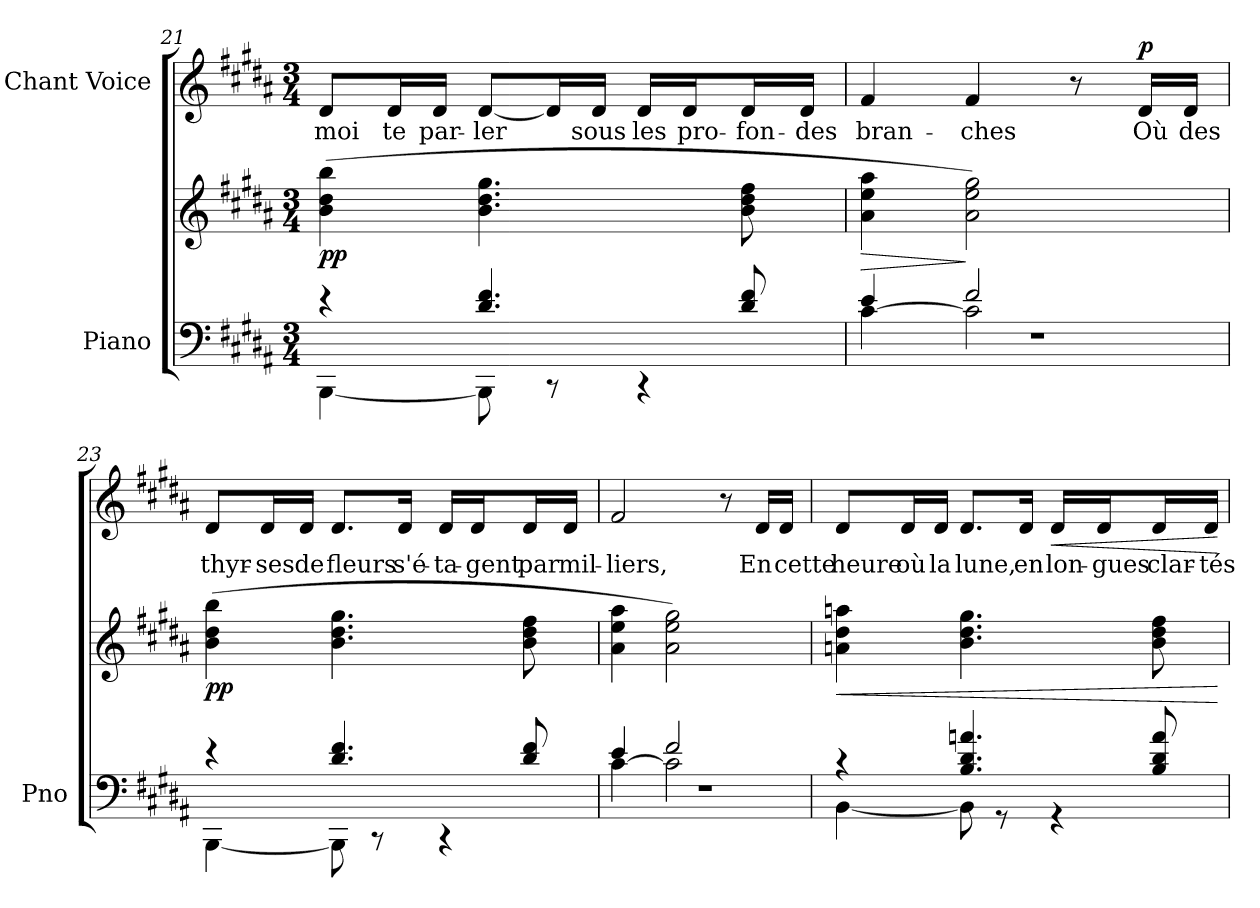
**kern	**kern	**dynam	**kern	**text	**dynam
*part2	*part2	*part2	*part1	*part1	*part1
*staff3	*staff2	*staff2/3	*staff1	*staff1	*staff1
*I"Piano	*	*	*I"Chant Voice	*	*
*I'Pno	*	*	*	*	*
*clefF4	*clefG2	*	*clefG2	*	*
*k[f#c#g#d#a#]	*k[f#c#g#d#a#]	*	*k[f#c#g#d#a#]	*	*
*M3/4	*M3/4	*	*M3/4	*	*
=21	=21	=21	=21	=21	=21
*^	*	*	*	*	*
!	!	!	!LO:DY:b	!	!LO:LY:b	!
4r	[4BBB\	(4b\ 4dd#\ 4bb\	pp	8d#/L	-moi	.
!	!	!	!	!	!LO:LY:b	!
.	.	.	.	16d#/L	te	.
!	!	!	!	!	!LO:LY:b	!
.	.	.	.	16d#/JJ	par-	.
!	!	!	!	!	!LO:LY:b	!
4.d#/ 4.f#/	8BBB\]	4.b\ 4.dd#\ 4.gg#\	.	[8d#/L	-ler	.
.	8r	.	.	16d#/L]	.	.
!	!	!	!	!	!LO:LY:b	!
.	.	.	.	16d#/JJ	sous	.
!	!	!	!	!	!LO:LY:b	!
.	4r	.	.	16d#/LL	les	.
!	!	!	!	!	!LO:LY:b	!
.	.	.	.	16d#/J	pro-	.
!	!	!	!	!	!LO:LY:b	!
8d#/ 8f#/	.	8b\ 8dd#\ 8ff#\	.	16d#/L	-fon-	.
!	!	!	!	!	!LO:LY:b	!
.	.	.	.	16d#/JJ	-des	.
!!LO:LB:g=z
=22	=22	=22	=22	=22	=22	=22
*	*^	*	*	*	*	*
!	!	!	!	!LO:HP:b	!	!LO:LY:b	!
4e/	2.r	[4c#\	4a#\ 4ee\ 4aa#\	>	4f#/	bran-	.
!	!	!	!	!	!	!LO:LY:b	!
2f#/	.	2c#\]	2a#\ 2ee\ 2gg#\)	]	4f#/	-ches	.
.	.	.	.	.	8r	.	.
!	!	!	!	!	!	!LO:LY:b	!LO:DY:a
.	.	.	.	.	16d#/LL	Où	p
!	!	!	!	!	!	!LO:LY:b	!
.	.	.	.	.	16d#/JJ	des	.
*	*v	*v	*	*	*	*	*
=23	=23	=23	=23	=23	=23	=23
!	!	!	!LO:DY:b	!	!LO:LY:b	!
4r	[4BBB\	(4b\ 4dd#\ 4bb\	pp	8d#/L	thyr-	.
!	!	!	!	!	!LO:LY:b	!
.	.	.	.	16d#/L	-ses	.
!	!	!	!	!	!LO:LY:b	!
.	.	.	.	16d#/JJ	de	.
!	!	!	!	!	!LO:LY:b	!
4.d#/ 4.f#/	8BBB\]	4.b\ 4.dd#\ 4.gg#\	.	8.d#/L	fleurs	.
.	8r	.	.	.	.	.
!	!	!	!	!	!LO:LY:b	!
.	.	.	.	16d#/Jk	s'é-	.
!	!	!	!	!	!LO:LY:b	!
.	4r	.	.	16d#/LL	-ta-	.
!	!	!	!	!	!LO:LY:b	!
.	.	.	.	16d#/J	-gent	.
!	!	!	!	!	!LO:LY:b	!
8d#/ 8f#/	.	8b\ 8dd#\ 8ff#\	.	16d#/L	par	.
!	!	!	!	!	!LO:LY:b	!
.	.	.	.	16d#/JJ	mil-	.
=24	=24	=24	=24	=24	=24	=24
*	*^	*	*	*	*	*
!	!	!	!	!	!	!LO:LY:b	!
4e/	2.r	[4c#\	4a#\ 4ee\ 4aa#\	.	2f#/	-liers,	.
2f#/	.	2c#\]	2a#\ 2ee\ 2gg#\)	.	.	.	.
.	.	.	.	.	8r	.	.
!	!	!	!	!	!	!LO:LY:b	!
.	.	.	.	.	16d#/LL	En	.
!	!	!	!	!	!	!LO:LY:b	!
.	.	.	.	.	16d#/JJ	cette	.
*	*v	*v	*	*	*	*	*
!!LO:LB:g=z
=25	=25	=25	=25	=25	=25	=25
!	!	!	!LO:HP:b	!	!LO:LY:b	!
4r	[4BB\	4an\ 4dd#\ 4aan\	<	8d#/L	heure	.
!	!	!	!	!	!LO:LY:b	!
.	.	.	.	16d#/L	où	.
!	!	!	!	!	!LO:LY:b	!
.	.	.	.	16d#/JJ	la	.
!	!	!	!	!	!LO:LY:b	!
4.B/ 4.d#/ 4.an/	8BB\]	4.b\ 4.dd#\ 4.gg#\	.	8.d#/L	lune,	.
.	8r	.	.	.	.	.
!	!	!	!	!	!LO:LY:b	!
.	.	.	.	16d#/Jk	en	.
!	!	!	!	!	!LO:LY:b	!LO:HP:b
.	4r	.	.	16d#/LL	lon-	<
!	!	!	!	!	!LO:LY:b	!
.	.	.	.	16d#/J	-gues	.
!	!	!	!	!	!LO:LY:b	!
8B/ 8d#/ 8a/	.	8b\ 8dd#\ 8ff#\	.	16d#/L	clar-	.
!	!	!	!	!	!LO:LY:b	!
.	.	.	.	16d#/JJ	-tés	.
*v	*v	*	*	*	*	*
.	.	[	.	.	[
=	=	=	=	=	=
*-	*-	*-	*-	*-	*-
